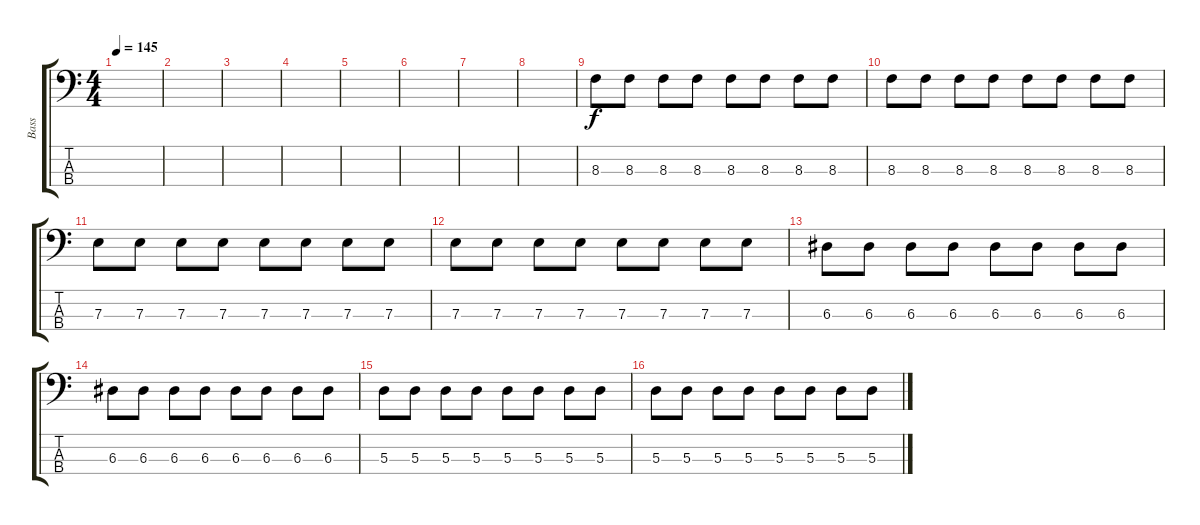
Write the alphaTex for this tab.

\track ("Bass" "Bass") {instrument acousticbass}
\staff {score tabs}
\tuning (G2 D2 A1 E1) {hide}
\ts (4 4)
\tempo 145
\clef f4
\ks c
|
|
|
|
|
|
|
|
8.3.8 8.3.8 8.3.8 8.3.8 8.3.8 8.3.8 8.3.8 8.3.8 |
8.3.8 8.3.8 8.3.8 8.3.8 8.3.8 8.3.8 8.3.8 8.3.8 |
7.3.8 7.3.8 7.3.8 7.3.8 7.3.8 7.3.8 7.3.8 7.3.8 |
7.3.8 7.3.8 7.3.8 7.3.8 7.3.8 7.3.8 7.3.8 7.3.8 |
6.3.8 6.3.8 6.3.8 6.3.8 6.3.8 6.3.8 6.3.8 6.3.8 |
6.3.8 6.3.8 6.3.8 6.3.8 6.3.8 6.3.8 6.3.8 6.3.8 |
5.3.8 5.3.8 5.3.8 5.3.8 5.3.8 5.3.8 5.3.8 5.3.8 |
5.3.8 5.3.8 5.3.8 5.3.8 5.3.8 5.3.8 5.3.8 5.3.8
